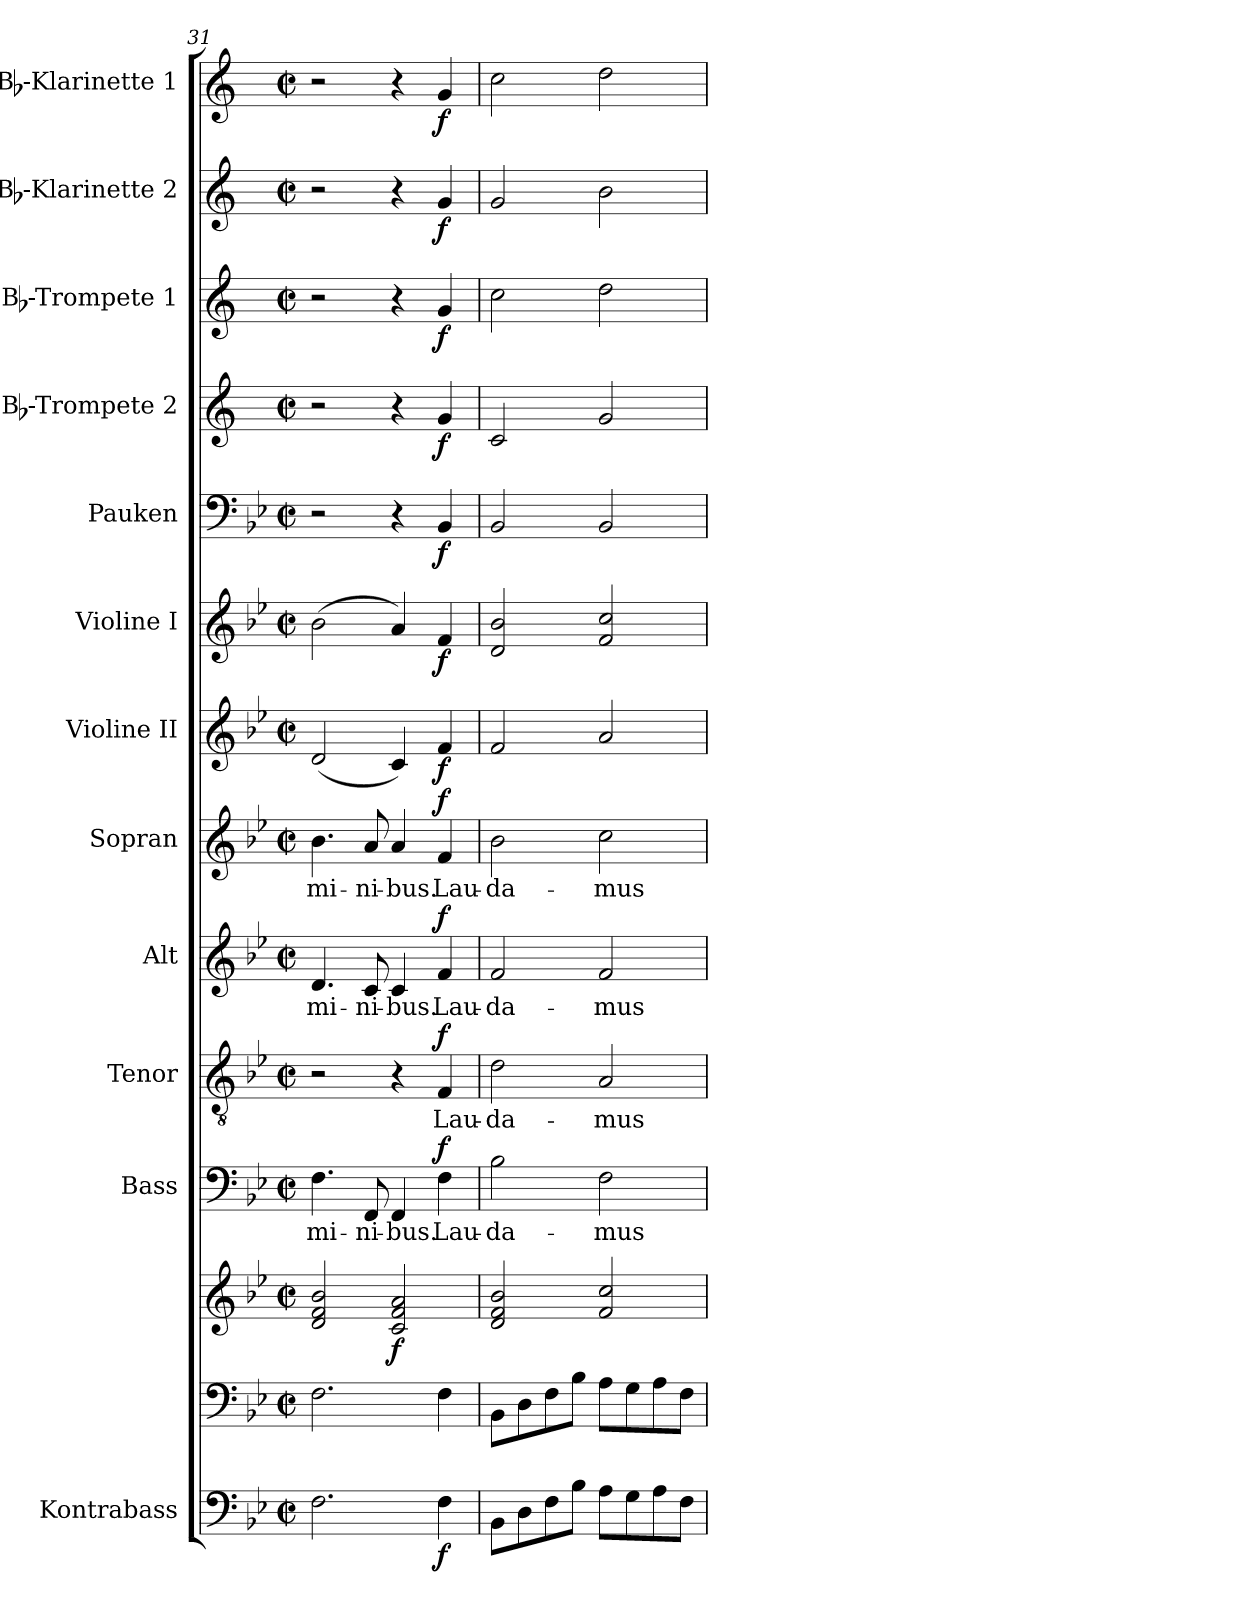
**kern	**dynam	**kern	**kern	**dynam	**kern	**text	**dynam	**kern	**text	**dynam	**kern	**text	**dynam	**kern	**text	**dynam	**kern	**dynam	**kern	**dynam	**kern	**dynam	**kern	**dynam	**kern	**dynam	**kern	**dynam	**kern	**dynam
*part13	*part13	*part12	*part12	*part12	*part11	*part11	*part11	*part10	*part10	*part10	*part9	*part9	*part9	*part8	*part8	*part8	*part7	*part7	*part6	*part6	*part5	*part5	*part4	*part4	*part3	*part3	*part2	*part2	*part1	*part1
*staff14	*staff14	*staff13	*staff12	*staff12/13	*staff11	*staff11	*staff11	*staff10	*staff10	*staff10	*staff9	*staff9	*staff9	*staff8	*staff8	*staff8	*staff7	*staff7	*staff6	*staff6	*staff5	*staff5	*staff4	*staff4	*staff3	*staff3	*staff2	*staff2	*staff1	*staff1
*I"Kontrabass	*	*	*	*	*I"Bass	*	*	*I"Tenor	*	*	*I"Alt	*	*	*I"Sopran	*	*	*I"Violine II	*	*I"Violine I	*	*I"Pauken	*	*I"Bb-Trompete 2	*	*I"Bb-Trompete 1	*	*I"Bb-Klarinette 2	*	*I"Bb-Klarinette 1	*
*I'Kb.	*	*	*	*	*I'B.	*	*	*I'T.	*	*	*I'A.	*	*	*I'S.	*	*	*I'Vl. II	*	*I'Vl. I	*	*I'Pk.	*	*I'Bb Trp. 2	*	*I'Bb Trp. 1	*	*I'Bb Kl. 2	*	*I'Bb Kl. 1	*
*clefF4	*	*clefF4	*clefG2	*	*clefF4	*	*	*clefGv2	*	*	*clefG2	*	*	*clefG2	*	*	*clefG2	*	*clefG2	*	*clefF4	*	*clefG2	*	*clefG2	*	*clefG2	*	*clefG2	*
*ITrd7c12	*	*	*	*	*	*	*	*	*	*	*	*	*	*	*	*	*	*	*	*	*	*	*ITrd1c2	*	*ITrd1c2	*	*ITrd1c2	*	*ITrd1c2	*
*k[b-e-]	*	*k[b-e-]	*k[b-e-]	*	*k[b-e-]	*	*	*k[b-e-]	*	*	*k[b-e-]	*	*	*k[b-e-]	*	*	*k[b-e-]	*	*k[b-e-]	*	*k[b-e-]	*	*k[b-e-]	*	*k[b-e-]	*	*k[b-e-]	*	*k[b-e-]	*
*B-:	*	*B-:	*B-:	*	*B-:	*	*	*B-:	*	*	*B-:	*	*	*B-:	*	*	*B-:	*	*B-:	*	*B-:	*	*B-:	*	*B-:	*	*B-:	*	*B-:	*
*M2/2	*	*M2/2	*M2/2	*	*M2/2	*	*	*M2/2	*	*	*M2/2	*	*	*M2/2	*	*	*M2/2	*	*M2/2	*	*M2/2	*	*M2/2	*	*M2/2	*	*M2/2	*	*M2/2	*
*met(c|)	*	*met(c|)	*met(c|)	*	*met(c|)	*	*	*met(c|)	*	*	*met(c|)	*	*	*met(c|)	*	*	*met(c|)	*	*met(c|)	*	*met(c|)	*	*met(c|)	*	*met(c|)	*	*met(c|)	*	*met(c|)	*
=31	=31	=31	=31	=31	=31	=31	=31	=31	=31	=31	=31	=31	=31	=31	=31	=31	=31	=31	=31	=31	=31	=31	=31	=31	=31	=31	=31	=31	=31	=31
!	!	!	!	!	!	!LO:LY:b	!	!	!	!	!	!LO:LY:b	!	!	!LO:LY:b	!	!	!	!	!	!	!	!	!	!	!	!	!	!	!
2.FF\	.	2.F\	2d/ 2f/ 2b-/	.	4.F\	-mi-	.	2r	.	.	4.d/	-mi-	.	4.b-\	-mi-	.	(<2d/	.	(>2b-\	.	2r	.	2r	.	2r	.	2r	.	2r	.
!	!	!	!	!	!	!LO:LY:b	!	!	!	!	!	!LO:LY:b	!	!	!LO:LY:b	!	!	!	!	!	!	!	!	!	!	!	!	!	!	!
.	.	.	.	.	8FF/	-ni-	.	.	.	.	8c/	-ni-	.	8a/	-ni-	.	.	.	.	.	.	.	.	.	.	.	.	.	.	.
!	!	!	!	!LO:DY:b	!	!LO:LY:b	!	!	!	!	!	!LO:LY:b	!	!	!LO:LY:b	!	!	!	!	!	!	!	!	!	!	!	!	!	!	!
.	.	.	2c/ 2f/ 2a/	f	4FF/	-bus.	.	4r	.	.	4c/	-bus.	.	4a/	-bus.	.	4c/)	.	4a/)	.	4r	.	4r	.	4r	.	4r	.	4r	.
!	!LO:DY:b	!	!	!	!	!LO:LY:b	!LO:DY:a	!	!LO:LY:b	!LO:DY:a	!	!LO:LY:b	!LO:DY:a	!	!LO:LY:b	!LO:DY:a	!	!LO:DY:b	!	!LO:DY:b	!	!LO:DY:b	!	!LO:DY:b	!	!LO:DY:b	!	!LO:DY:b	!	!LO:DY:b
4FF\	f	4F\	.	.	4F\	Lau-	f	4F/	Lau-	f	4f/	Lau-	f	4f/	Lau-	f	4f/	f	4f/	f	4BB-/	f	4f/	f	4f/	f	4f/	f	4f/	f
!!LO:PB:g=z
=32	=32	=32	=32	=32	=32	=32	=32	=32	=32	=32	=32	=32	=32	=32	=32	=32	=32	=32	=32	=32	=32	=32	=32	=32	=32	=32	=32	=32	=32	=32
!	!	!	!	!	!	!LO:LY:b	!	!	!LO:LY:b	!	!	!LO:LY:b	!	!	!LO:LY:b	!	!	!	!	!	!	!	!	!	!	!	!	!	!	!
8BBB-\L	.	8BB-\L	2d/ 2f/ 2b-/	.	2B-\	-da-	.	2d\	-da-	.	2f/	-da-	.	2b-\	-da-	.	2f/	.	2d/ 2b-/	.	2BB-/	.	2B-/	.	2b-\	.	2f/	.	2b-\	.
8DD\	.	8D\	.	.	.	.	.	.	.	.	.	.	.	.	.	.	.	.	.	.	.	.	.	.	.	.	.	.	.	.
8FF\	.	8F\	.	.	.	.	.	.	.	.	.	.	.	.	.	.	.	.	.	.	.	.	.	.	.	.	.	.	.	.
8BB-\J	.	8B-\J	.	.	.	.	.	.	.	.	.	.	.	.	.	.	.	.	.	.	.	.	.	.	.	.	.	.	.	.
!	!	!	!	!	!	!LO:LY:b	!	!	!LO:LY:b	!	!	!LO:LY:b	!	!	!LO:LY:b	!	!	!	!	!	!	!	!	!	!	!	!	!	!	!
8AA\L	.	8A\L	2f/ 2cc/	.	2F\	-mus	.	2A/	-mus	.	2f/	-mus	.	2cc\	-mus	.	2a/	.	2f/ 2cc/	.	2BB-/	.	2f/	.	2cc\	.	2a\	.	2cc\	.
8GG\	.	8G\	.	.	.	.	.	.	.	.	.	.	.	.	.	.	.	.	.	.	.	.	.	.	.	.	.	.	.	.
8AA\	.	8A\	.	.	.	.	.	.	.	.	.	.	.	.	.	.	.	.	.	.	.	.	.	.	.	.	.	.	.	.
8FF\J	.	8F\J	.	.	.	.	.	.	.	.	.	.	.	.	.	.	.	.	.	.	.	.	.	.	.	.	.	.	.	.
=	=	=	=	=	=	=	=	=	=	=	=	=	=	=	=	=	=	=	=	=	=	=	=	=	=	=	=	=	=	=
*-	*-	*-	*-	*-	*-	*-	*-	*-	*-	*-	*-	*-	*-	*-	*-	*-	*-	*-	*-	*-	*-	*-	*-	*-	*-	*-	*-	*-	*-	*-
